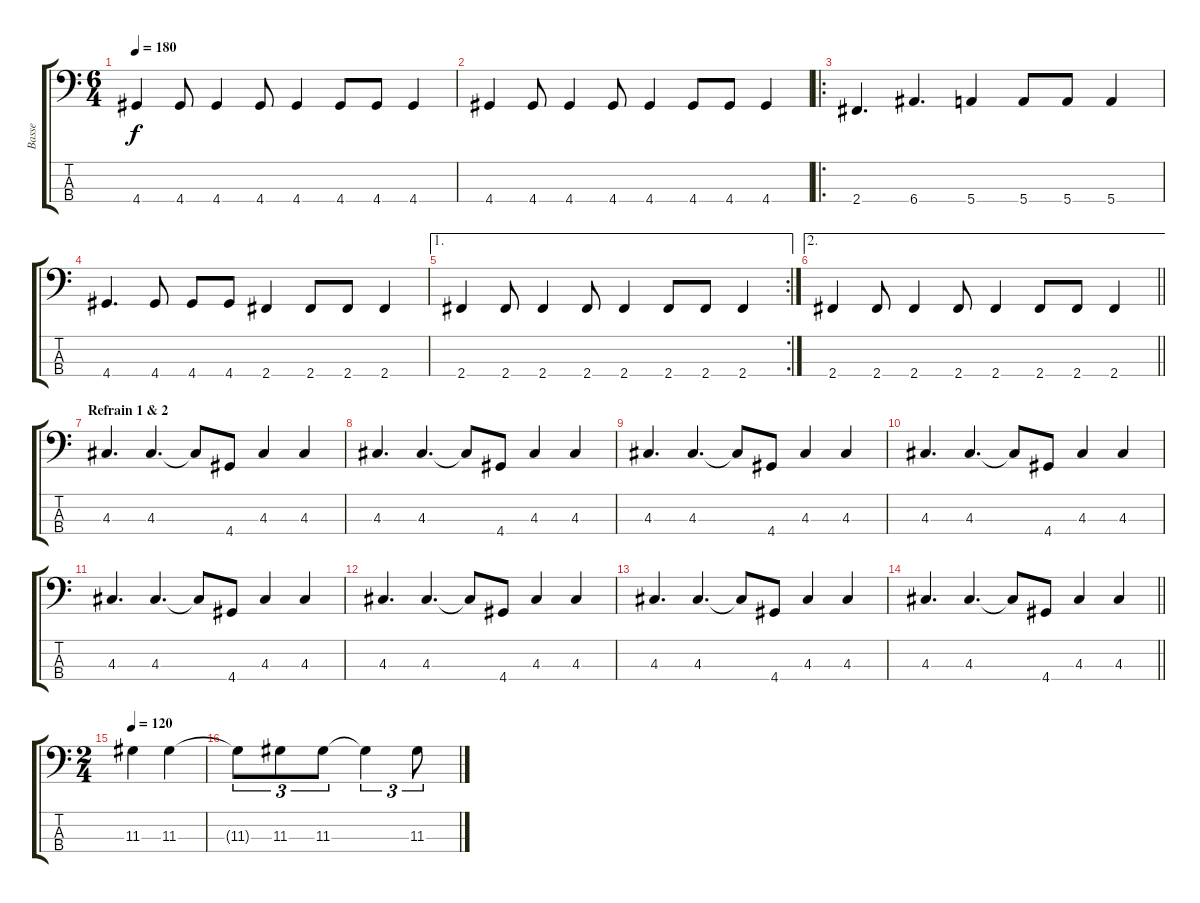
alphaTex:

\track ("Basse" "Basse") {instrument electricbasspick}
\staff {score tabs}
\tuning (G2 D2 A1 E1) {hide}
\ts (6 4)
\tempo 180
\clef f4
\ks c
4.4.4{dy f} 4.4.8 4.4.4 4.4.8 4.4.4 4.4.8 4.4.8 4.4.4 |
4.4.4 4.4.8 4.4.4 4.4.8 4.4.4 4.4.8 4.4.8 4.4.4 |
\ro
2.4.4{d} 6.4.4{d} 5.4.4 5.4.8 5.4.8 5.4.4 |
4.4.4{d} 4.4.8 4.4.8 4.4.8 2.4.4 2.4.8 2.4.8 2.4.4 |
\ae 1
\rc 2
2.4.4 2.4.8 2.4.4 2.4.8 2.4.4 2.4.8 2.4.8 2.4.4 |
\ae 2
\barLineRight lightlight
2.4.4 2.4.8 2.4.4 2.4.8 2.4.4 2.4.8 2.4.8 2.4.4 |
\section ("" "Refrain 1 & 2")
4.3.4{d} 4.3.4{d} 4.3{t}.8 4.4.8 4.3.4 4.3.4 |
4.3.4{d} 4.3.4{d} 4.3{t}.8 4.4.8 4.3.4 4.3.4 |
4.3.4{d} 4.3.4{d} 4.3{t}.8 4.4.8 4.3.4 4.3.4 |
4.3.4{d} 4.3.4{d} 4.3{t}.8 4.4.8 4.3.4 4.3.4 |
4.3.4{d} 4.3.4{d} 4.3{t}.8 4.4.8 4.3.4 4.3.4 |
4.3.4{d} 4.3.4{d} 4.3{t}.8 4.4.8 4.3.4 4.3.4 |
4.3.4{d} 4.3.4{d} 4.3{t}.8 4.4.8 4.3.4 4.3.4 |
\barLineRight lightlight
4.3.4{d} 4.3.4{d} 4.3{t}.8 4.4.8 4.3.4 4.3.4 |
\ts (2 4)
\tempo 120
11.3.4 11.3.4 |
11.3{t}.8{tu (3 2)} 11.3.8{tu (3 2)} 11.3.8{tu (3 2)} 11.3{t}.4{tu (3 2)} 11.3.8{tu (3 2)}
